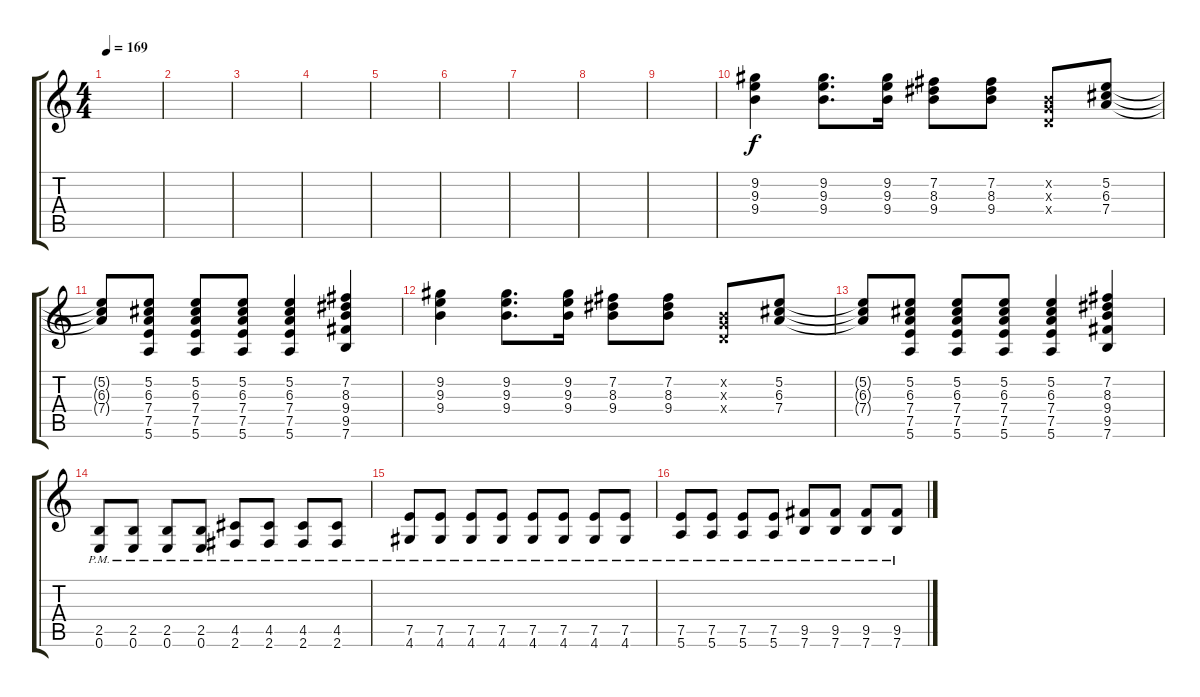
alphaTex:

\track "" {instrument overdrivenguitar}
\staff {score tabs}
\tuning (E4 B3 G3 D3 A2 E2) {hide}
\ts (4 4)
\tempo 169
\clef g2
\ks c
|
|
|
|
|
|
|
|
|
(9.2 9.3 9.4).4 (9.2 9.3 9.4).8{d} (9.2 9.3 9.4).16 (7.2 8.3 9.4).8 (7.2 8.3 9.4).8 (0.2{x} 0.3{x} 0.4{x}).8 (5.2 6.3 7.4).8 |
(5.2{t} 6.3{t} 7.4{t}).8 (5.2 6.3 7.4 7.5 5.6).8 (5.2 6.3 7.4 7.5 5.6).8 (5.2 6.3 7.4 7.5 5.6).8 (5.2 6.3 7.4 7.5 5.6).4 (7.2 8.3 9.4 9.5 7.6).4 |
(9.2 9.3 9.4).4 (9.2 9.3 9.4).8{d} (9.2 9.3 9.4).16 (7.2 8.3 9.4).8 (7.2 8.3 9.4).8 (0.2{x} 0.3{x} 0.4{x}).8 (5.2 6.3 7.4).8 |
(5.2{t} 6.3{t} 7.4{t}).8 (5.2 6.3 7.4 7.5 5.6).8 (5.2 6.3 7.4 7.5 5.6).8 (5.2 6.3 7.4 7.5 5.6).8 (5.2 6.3 7.4 7.5 5.6).4 (7.2 8.3 9.4 9.5 7.6).4 |
(2.5{pm} 0.6{pm}).8 (2.5{pm} 0.6{pm}).8 (2.5{pm} 0.6{pm}).8 (2.5{pm} 0.6{pm}).8 (4.5{pm} 2.6{pm}).8 (4.5{pm} 2.6{pm}).8 (4.5{pm} 2.6{pm}).8 (4.5{pm} 2.6{pm}).8 |
(7.5{pm} 4.6{pm}).8 (7.5{pm} 4.6{pm}).8 (7.5{pm} 4.6{pm}).8 (7.5{pm} 4.6{pm}).8 (7.5{pm} 4.6{pm}).8 (7.5{pm} 4.6{pm}).8 (7.5{pm} 4.6{pm}).8 (7.5{pm} 4.6{pm}).8 |
(7.5{pm} 5.6{pm}).8 (7.5{pm} 5.6{pm}).8 (7.5{pm} 5.6{pm}).8 (7.5{pm} 5.6{pm}).8 (9.5{pm} 7.6{pm}).8 (9.5{pm} 7.6{pm}).8 (9.5{pm} 7.6{pm}).8 (9.5{pm} 7.6{pm}).8
